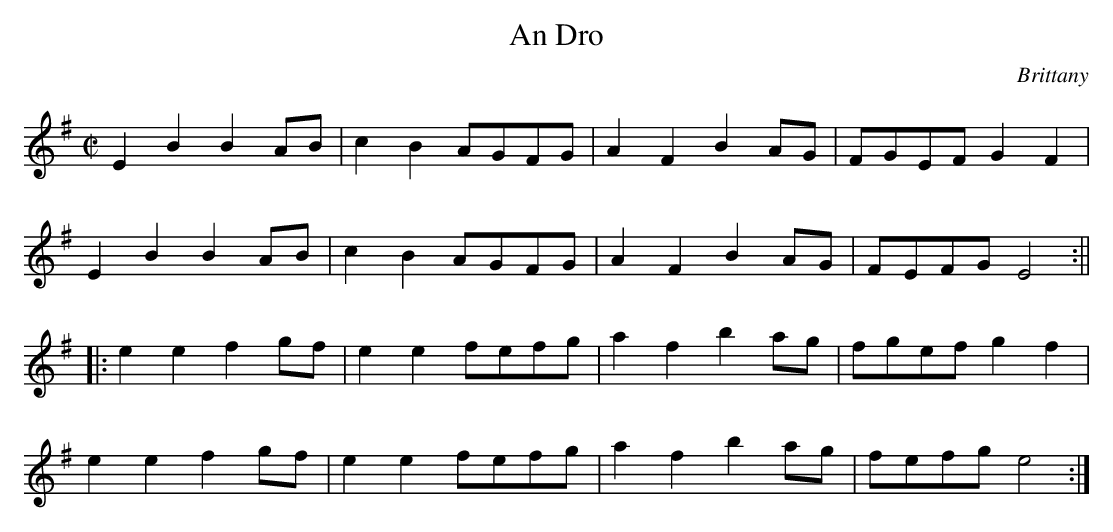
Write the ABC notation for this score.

X:1
T:An Dro
O:Brittany
M:C|
L:1/8
K:Em
E2B2 B2AB|c2B2 AGFG| A2F2 B2AG|FGEF G2F2|
E2B2 B2AB|c2B2 AGFG| A2F2 B2AG|FEFG E4:||
|:e2e2 f2gf|e2e2 fefg|a2f2 b2ag|fgef g2f2|
e2e2 f2gf|e2e2 fefg|a2f2 b2ag|fefg e4:|
